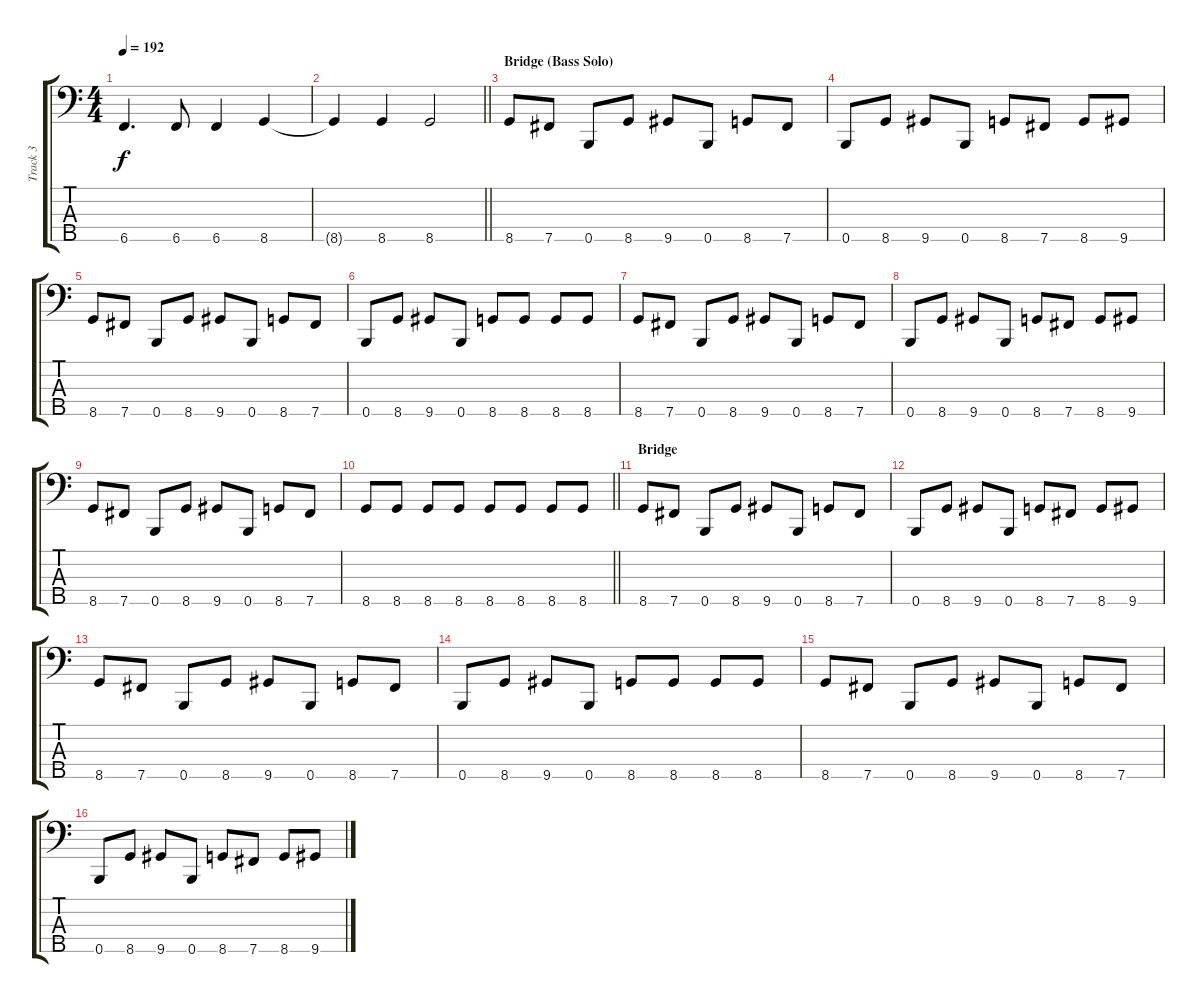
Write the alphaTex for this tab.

\track ("Track 3" "Track 3") {instrument electricbassfinger}
\staff {score tabs}
\tuning (G2 D2 A1 E1 B0) {hide}
\ts (4 4)
\tempo 192
\clef f4
\ks c
6.5.4{d dy f} 6.5.8 6.5.4 8.5.4 |
\barLineRight lightlight
8.5{t}.4 8.5.4 8.5.2 |
\section ("" "Bridge (Bass Solo)")
8.5.8 7.5.8 0.5.8 8.5.8 9.5.8 0.5.8 8.5.8 7.5.8 |
0.5.8 8.5.8 9.5.8 0.5.8 8.5.8 7.5.8 8.5.8 9.5.8 |
8.5.8 7.5.8 0.5.8 8.5.8 9.5.8 0.5.8 8.5.8 7.5.8 |
0.5.8 8.5.8 9.5.8 0.5.8 8.5.8 8.5.8 8.5.8 8.5.8 |
8.5.8 7.5.8 0.5.8 8.5.8 9.5.8 0.5.8 8.5.8 7.5.8 |
0.5.8 8.5.8 9.5.8 0.5.8 8.5.8 7.5.8 8.5.8 9.5.8 |
8.5.8 7.5.8 0.5.8 8.5.8 9.5.8 0.5.8 8.5.8 7.5.8 |
\barLineRight lightlight
8.5.8 8.5.8 8.5.8 8.5.8 8.5.8 8.5.8 8.5.8 8.5.8 |
\section ("" "Bridge")
8.5.8 7.5.8 0.5.8 8.5.8 9.5.8 0.5.8 8.5.8 7.5.8 |
0.5.8 8.5.8 9.5.8 0.5.8 8.5.8 7.5.8 8.5.8 9.5.8 |
8.5.8 7.5.8 0.5.8 8.5.8 9.5.8 0.5.8 8.5.8 7.5.8 |
0.5.8 8.5.8 9.5.8 0.5.8 8.5.8 8.5.8 8.5.8 8.5.8 |
8.5.8 7.5.8 0.5.8 8.5.8 9.5.8 0.5.8 8.5.8 7.5.8 |
0.5.8 8.5.8 9.5.8 0.5.8 8.5.8 7.5.8 8.5.8 9.5.8
